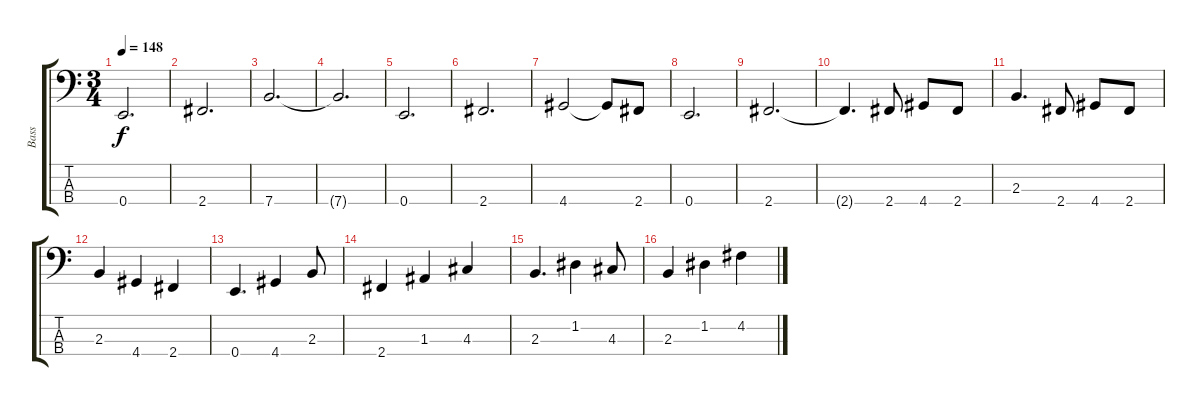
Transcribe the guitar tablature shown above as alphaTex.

\track ("Bass" "Bass") {instrument fretlessbass}
\staff {score tabs}
\tuning (G2 D2 A1 E1) {hide}
\ts (3 4)
\tempo 148
\clef f4
\ks c
0.4.2{d dy f} |
2.4.2{d} |
7.4.2{d} |
7.4{t}.2{d} |
0.4.2{d} |
2.4.2{d} |
4.4.2 4.4{t}.8 2.4.8 |
0.4.2{d} |
2.4.2{d} |
2.4{t}.4{d} 2.4.8 4.4.8 2.4.8 |
2.3.4{d} 2.4.8 4.4.8 2.4.8 |
2.3.4 4.4.4 2.4.4 |
0.4.4{d} 4.4.4 2.3.8 |
2.4.4 1.3.4 4.3.4 |
2.3.4{d} 1.2.4 4.3.8 |
2.3.4 1.2.4 4.2.4
